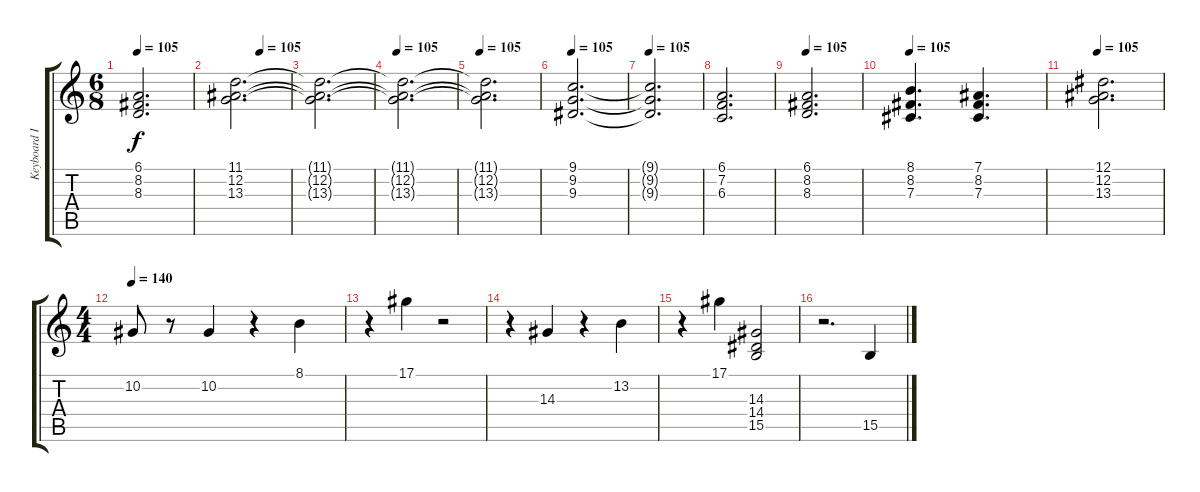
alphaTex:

\track ("Keyboard II" "Keyboard I") {instrument rockorgan}
\staff {score tabs}
\tuning (Eb4 Bb3 Gb3 Db3 Ab2 Eb2) {hide}
\ts (6 8)
\tempo 105
\clef g2
\ks c
(6.1 8.2 8.3).2{d dy f} |
\tempo (105 0.5)
(11.1 12.2 13.3).2{d} |
(11.1{t} 12.2{t} 13.3{t}).2{d} |
\tempo 105
(11.1{t} 12.2{t} 13.3{t}).2{d} |
\tempo 105
(11.1{t} 12.2{t} 13.3{t}).2{d} |
\tempo 105
(9.1 9.2 9.3).2{d} |
\tempo 105
(9.1{t} 9.2{t} 9.3{t}).2{d} |
(6.1 7.2 6.3).2{d} |
\tempo 105
(6.1 8.2 8.3).2{d} |
\tempo 105
(8.1 8.2 7.3).4{d} (7.1 8.2 7.3).4{d} |
\tempo 105
(12.1 12.2 13.3).2{d} |
\ts (4 4)
\tempo 140
10.2.8{instrument rockorgan} r.8 10.2.4 r.4 8.1.4 |
r.4 17.1.4 r.2 |
r.4 14.3.4 r.4 13.2.4 |
r.4 17.1.4 (14.3 14.4 15.5).2 |
r.2{d} 15.5.4
